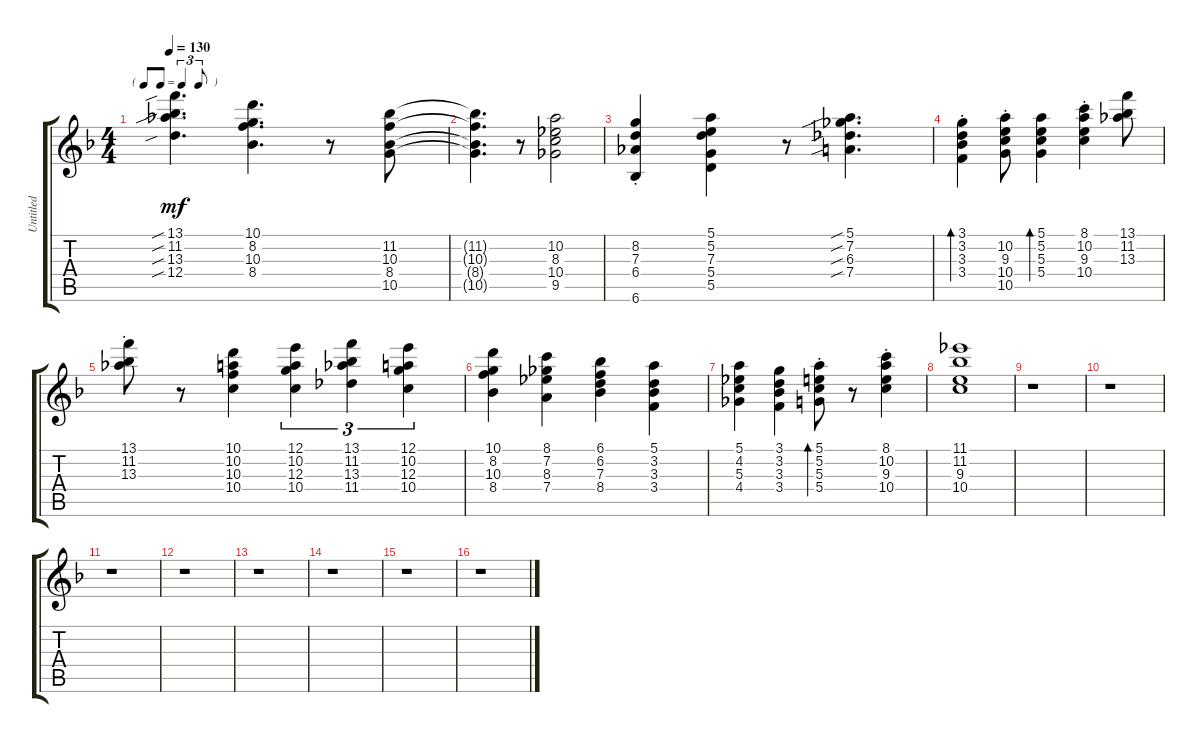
\track ("Untitled" "Untitled") {instrument acousticguitarsteel}
\staff {score tabs}
\tuning (E4 B3 G3 D3 A2 E2) {hide}
\ts (4 4)
\tf triplet8th
\tempo 130
\clef g2
\ks f
(13.1{sib} 11.2{sib} 13.3{sib} 12.4{sib}).4{d dy mf instrument acousticguitarsteel} (10.1 8.2 10.3 8.4).4{d} r.8 (11.2 10.3 8.4 10.5).8 |
(11.2{t} 10.3{t} 8.4{t} 10.5{t}).4{d} r.8 (10.2 8.3 10.4 9.5).2 |
(8.2{st} 7.3{st} 6.4{st} 6.6{st}).4 (5.1 5.2 7.3 5.4 5.5).4 r.8 (5.1{sib} 7.2{sib} 6.3{sib} 7.4{sib}).4{d} |
(3.1{st} 3.2{st} 3.3{st} 3.4{st}).4{bd 30} (10.2{st} 9.3{st} 10.4{st} 10.5{st}).8 (5.1 5.2 5.3 5.4).4{bd 30} (8.1{st} 10.2{st} 9.3{st} 10.4{st}).4 (13.1 11.2 13.3).8 |
(13.1{st} 11.2{st} 13.3{st}).8 r.8 (10.1 10.2 10.3 10.4).4 (12.1 10.2 12.3 10.4).4{tu (3 2)} (13.1 11.2 13.3 11.4).4{tu (3 2)} (12.1 10.2 12.3 10.4).4{tu (3 2)} |
(10.1 8.2 10.3 8.4).4 (8.1 7.2 8.3 7.4).4 (6.1 6.2 7.3 8.4).4 (5.1 3.2 3.3 3.4).4 |
(5.1 4.2 5.3 4.4).4 (3.1 3.2 3.3 3.4).4 (5.1{st} 5.2{st} 5.3{st} 5.4{st}).8{bd 30} r.8 (8.1{st} 10.2{st} 9.3{st} 10.4{st}).4 |
(11.1 11.2 9.3 10.4).1 |
r.1 |
r.1 |
r.1 |
r.1 |
r.1 |
r.1 |
r.1 |
r.1
